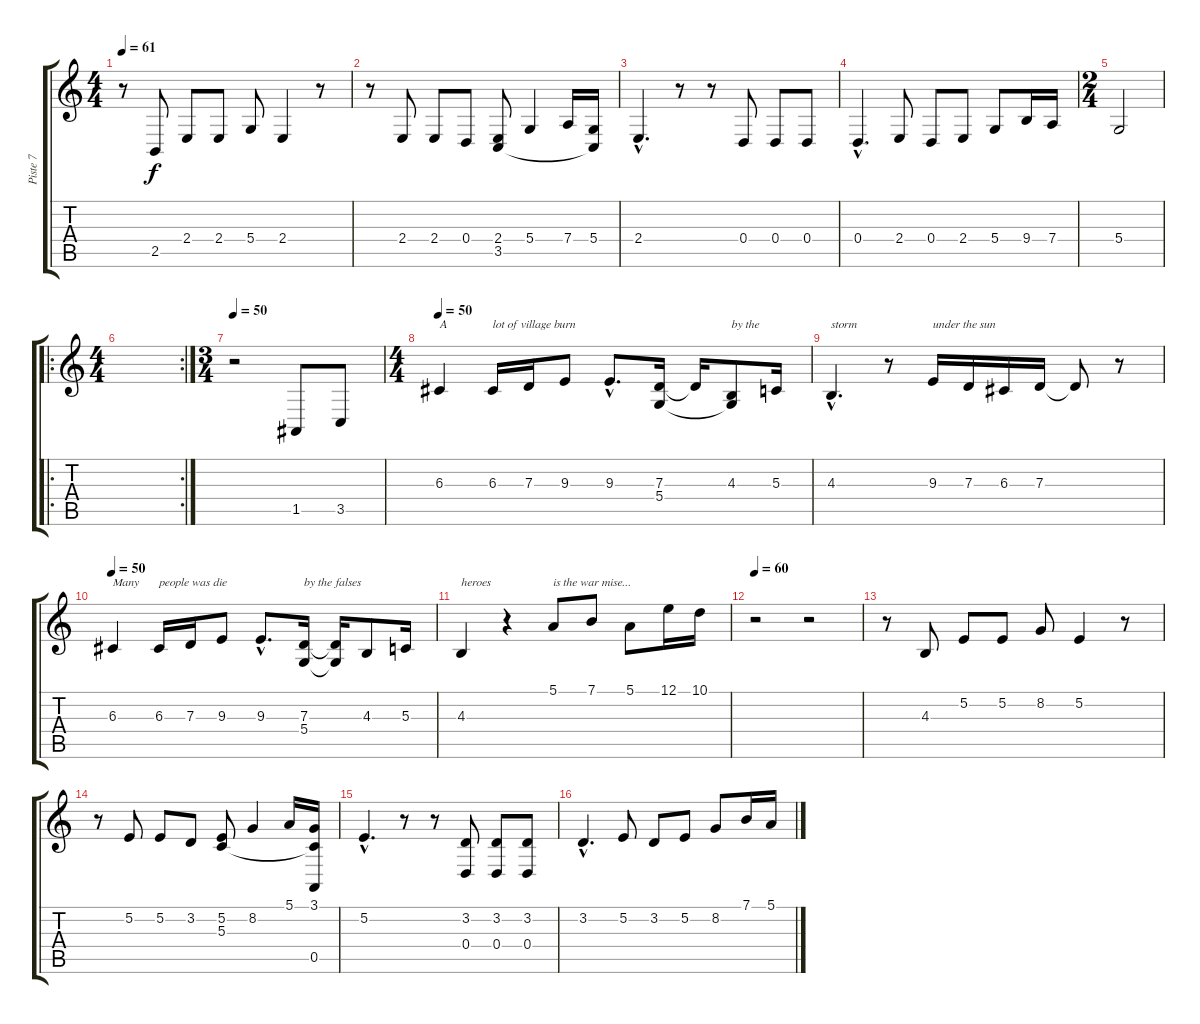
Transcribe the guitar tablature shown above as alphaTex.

\track ("Piste 7" "Piste 7") {instrument lead4chiff}
\staff {score tabs}
\tuning (E4 B3 G3 D3 A2 E2) {hide}
\ts (4 4)
\tempo 61
\clef g2
\ks c
r.8{dy f} 2.5.8 2.4.8 2.4.8 5.4.8 2.4.4 r.8 |
r.8 2.4.8 2.4.8 0.4.8 (2.4 3.5).8 5.4.4 7.4.16 (5.4 3.5{t}).16 |
2.4{hac}.4{d} r.8 r.8 0.4.8 0.4.8 0.4.8 |
0.4{hac}.4{d} 2.4.8 0.4.8 2.4.8 5.4.8 9.4.16 7.4.16 |
\ts (2 4)
5.4.2 |
\ro
\rc 2
\ts (4 4)
|
\ts (3 4)
\tempo 50
r.2 1.5.8 3.5.8 |
\ts (4 4)
\tempo 50
6.3.4{txt "A "} 6.3.16{txt "lot of village burn "} 7.3.16 9.3.8 9.3{hac}.8{d} (7.3 5.4).16 7.3{t}.16 (4.3 5.4{t}).8{txt "by the"} 5.3.16 |
4.3{hac}.4{d txt "storm"} r.8 9.3.16{txt "under the sun"} 7.3.16 6.3.16 7.3.16 7.3{t}.8 r.8 |
\tempo 50
6.3.4{txt "Many"} 6.3.16{txt "people was die"} 7.3.16 9.3.8 9.3{hac}.8{d} (7.3 5.4).16{txt "by the falses"} (7.3{t} 5.4{t}).16 4.3.8 5.3.16 |
4.3.4{txt "heroes"} r.4 5.1.8{txt "is the war mise..."} 7.1.8 5.1.8 12.1.16 10.1.16 |
\tempo 60
r.2 r.2 |
r.8 4.3.8 5.2.8 5.2.8 8.2.8 5.2.4 r.8 |
r.8 5.2.8 5.2.8 3.2.8 (5.2 5.3).8 8.2.4 5.1.16 (3.1 5.3{t} 0.5).16 |
5.2{hac}.4{d} r.8 r.8 (3.2 0.4).8 (3.2 0.4).8 (3.2 0.4).8 |
3.2{hac}.4{d} 5.2.8 3.2.8 5.2.8 8.2.8 7.1.16 5.1.16
